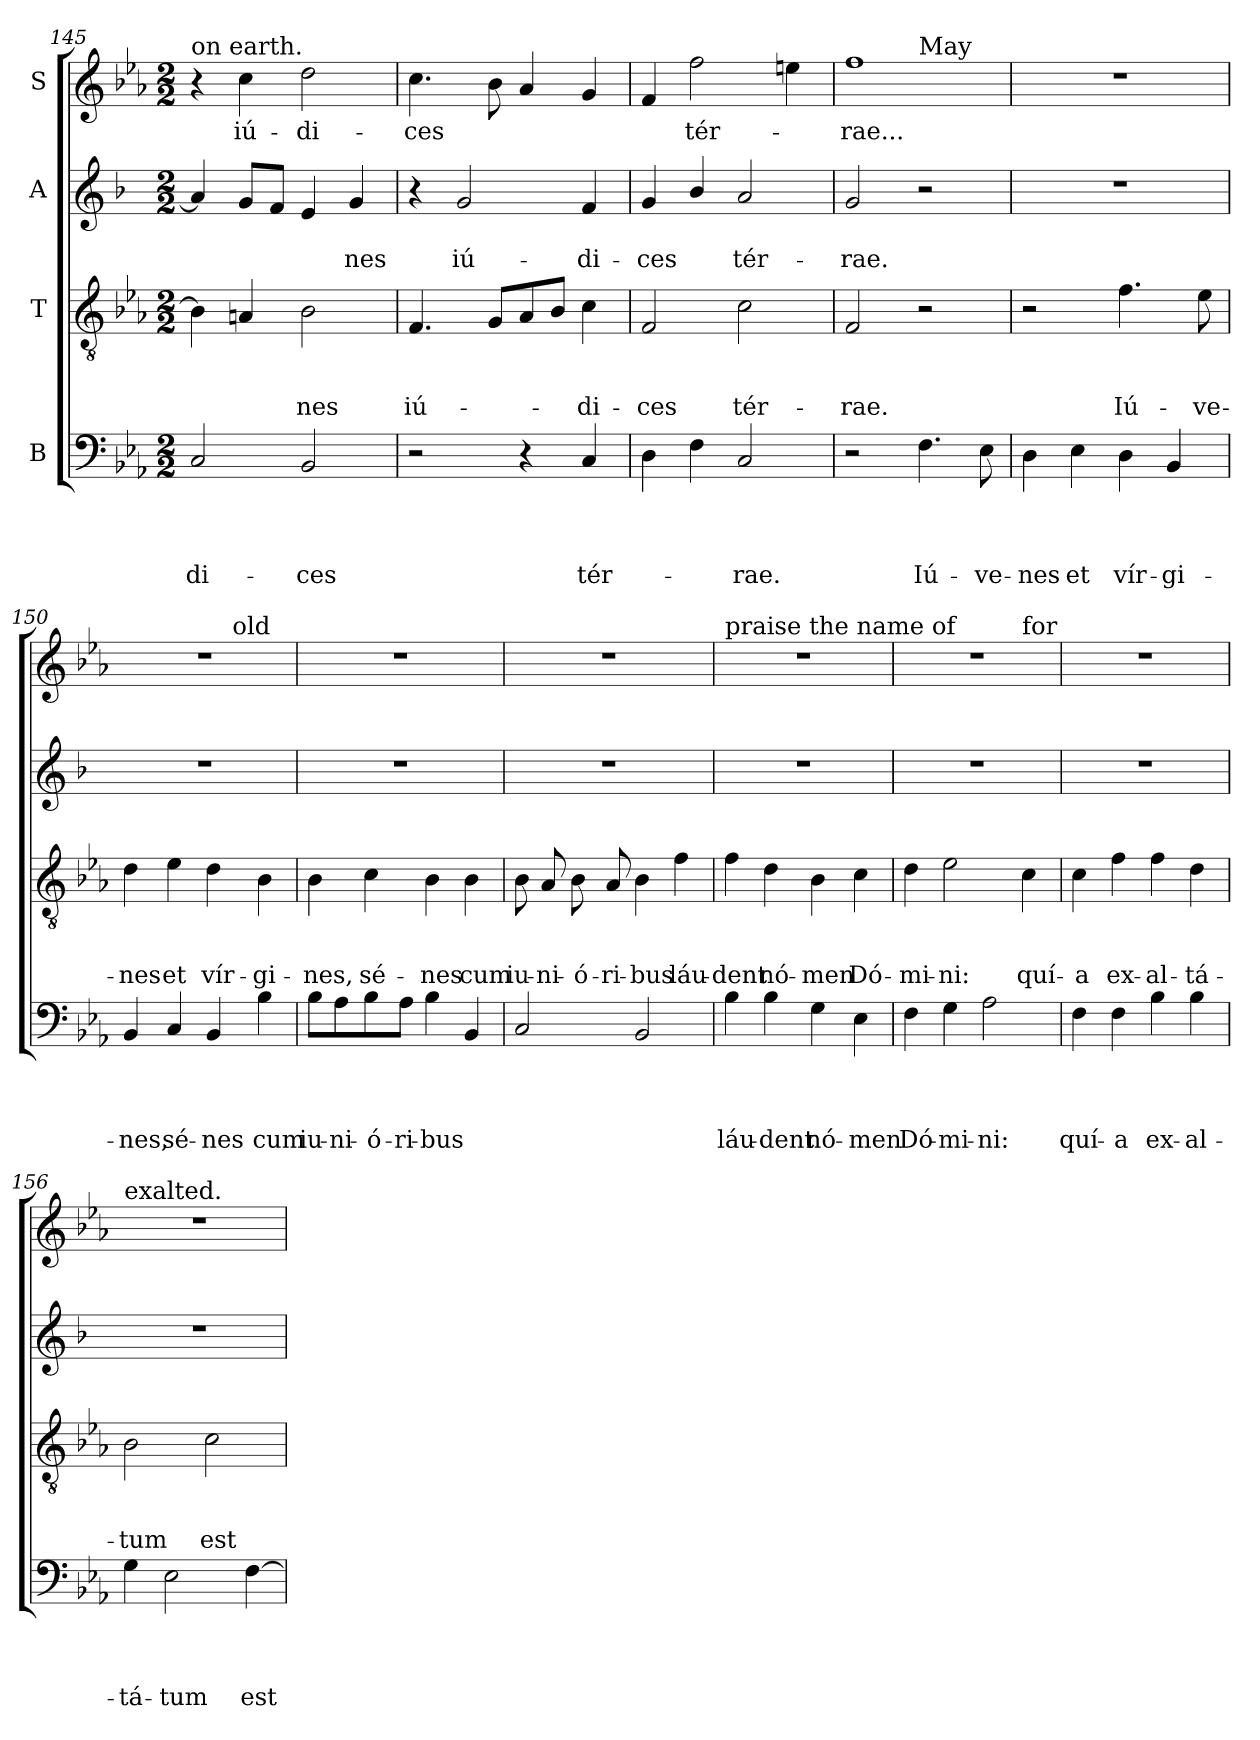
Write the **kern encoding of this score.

**kern	**text	**text	**text	**text	**kern	**text	**text	**text	**kern	**text	**text	**kern	**text
*part4	*part4	*part4	*part4	*part4	*part3	*part3	*part3	*part3	*part2	*part2	*part2	*part1	*part1
*staff4	*staff4	*staff4	*staff4	*staff4	*staff3	*staff3	*staff3	*staff3	*staff2	*staff2	*staff2	*staff1	*staff1
*I"B	*	*	*	*	*I"T	*	*	*	*I"A	*	*	*I"S	*
!!LO:PB:g=z
*clefF4	*	*	*	*	*clefGv2	*	*	*	*clefG2	*	*	*clefG2	*
*	*	*	*	*	*	*	*	*	*ITrd1c2	*	*	*	*
*k[b-e-a-]	*	*	*	*	*k[b-e-a-]	*	*	*	*k[b-e-a-]	*	*	*k[b-e-a-]	*
*E-:	*	*	*	*	*E-:	*	*	*	*E-:	*	*	*E-:	*
*M2/2	*	*	*	*	*M2/2	*	*	*	*M2/2	*	*	*M2/2	*
=145	=145	=145	=145	=145	=145	=145	=145	=145	=145	=145	=145	=145	=145
!	!	!	!	!	!	!	!	!	!	!	!	!LO:TX:a:t=on earth.	!
!	!	!	!	!LO:LY:b	!	!	!	!	!	!	!	!	!
2C/	.	.	.	-di-	4B-\]	.	.	.	4g/]	.	.	4r	.
!	!	!	!	!	!	!	!	!	!	!	!	!	!LO:LY:b
.	.	.	.	.	4A/	.	.	.	8f/L	.	.	4cc\	iú-
.	.	.	.	.	.	.	.	.	8e-/J	.	.	.	.
!	!	!	!	!LO:LY:b	!	!	!	!LO:LY:b	!	!	!	!	!LO:LY:b
2BB-/	.	.	.	-ces	2B-\	.	.	-nes	4d/	.	.	2dd\	-di-
!	!	!	!	!	!	!	!	!	!	!	!LO:LY:b	!	!
.	.	.	.	.	.	.	.	.	4f/	.	-nes	.	.
=146	=146	=146	=146	=146	=146	=146	=146	=146	=146	=146	=146	=146	=146
!	!	!	!	!	!	!	!	!LO:LY:b	!	!	!	!	!LO:LY:b
2r	.	.	.	.	4.F/	.	.	iú-	4r	.	.	4.cc\	-ces
!	!	!	!	!	!	!	!	!	!	!	!LO:LY:b	!	!
.	.	.	.	.	.	.	.	.	2f/	.	iú-	.	.
.	.	.	.	.	8G/L	.	.	.	.	.	.	8b-\	.
4r	.	.	.	.	8A-/	.	.	.	.	.	.	4a-/	.
.	.	.	.	.	8B-/J	.	.	.	.	.	.	.	.
!	!	!	!	!LO:LY:b	!	!	!	!LO:LY:b	!	!	!LO:LY:b	!	!
4C/	.	.	.	tér-	4c\	.	.	-di-	4e-/	.	-di-	4g/	.
=147	=147	=147	=147	=147	=147	=147	=147	=147	=147	=147	=147	=147	=147
!	!	!	!	!	!	!	!	!LO:LY:b	!	!	!LO:LY:b	!	!
4D\	.	.	.	.	2F/	.	.	-ces	4f/	.	-ces	4f/	.
!	!	!	!	!	!	!	!	!	!	!	!	!	!LO:LY:b
4F\	.	.	.	.	.	.	.	.	4a-/	.	.	2ff\	tér-
!	!	!	!	!LO:LY:b	!	!	!	!LO:LY:b	!	!	!LO:LY:b	!	!
2C/	.	.	.	-rae.	2c\	.	.	tér-	2g/	.	tér-	.	.
.	.	.	.	.	.	.	.	.	.	.	.	4ee\	.
=148	=148	=148	=148	=148	=148	=148	=148	=148	=148	=148	=148	=148	=148
!	!	!	!	!	!	!	!	!LO:LY:b	!	!	!LO:LY:b	!	!LO:LY:b
*	*	*	*	*	*	*	*	*	*	*	*	*^	*
2r	.	.	.	.	2F/	.	.	-rae.	2f/	.	-rae.	1ff	2ryy	-rae...
!	!	!	!	!	!	!	!	!	!	!	!	!	!LO:TX:a:t=May	!
!	!	!	!	!LO:LY:b	!	!	!	!	!	!	!	!	!	!
4.F\	.	.	.	Iú-	2r	.	.	.	2r	.	.	.	2ryy	.
!	!	!	!	!LO:LY:b	!	!	!	!	!	!	!	!	!	!
8E-\	.	.	.	-ve-	.	.	.	.	.	.	.	.	.	.
=149	=149	=149	=149	=149	=149	=149	=149	=149	=149	=149	=149	=149	=149	=149
!	!	!	!	!	!	!	!	!	!	!	!	!LO:TX:a:t=young men and	!	!
!	!	!	!	!LO:LY:b	!	!	!	!	!	!	!	!	!	!
*	*	*	*	*	*	*	*	*	*	*	*	*v	*v	*
4D\	.	.	.	-nes	2r	.	.	.	1r	.	.	1r	.
!	!	!	!	!LO:LY:b	!	!	!	!	!	!	!	!	!
4E-\	.	.	.	et	.	.	.	.	.	.	.	.	.
!	!	!	!	!LO:LY:b	!	!	!	!LO:LY:b	!	!	!	!	!
4D\	.	.	.	vír-	4.f\	.	.	Iú-	.	.	.	.	.
!	!	!	!	!LO:LY:b	!	!	!	!	!	!	!	!	!
4BB-/	.	.	.	-gi-	.	.	.	.	.	.	.	.	.
!	!	!	!	!	!	!	!	!LO:LY:b	!	!	!	!	!
.	.	.	.	.	8e-\	.	.	-ve-	.	.	.	.	.
=150	=150	=150	=150	=150	=150	=150	=150	=150	=150	=150	=150	=150	=150
!	!	!	!	!	!	!	!	!	!	!	!	!LO:TX:a:t=maidens,	!
!	!	!	!	!LO:LY:b	!	!	!	!LO:LY:b	!	!	!	!	!
*	*	*	*	*	*	*	*	*	*	*	*	*^	*
4BB-/	.	.	.	-nes,	4d\	.	.	-nes	1r	.	.	1r	2ryy	.
!	!	!	!	!LO:LY:b	!	!	!	!LO:LY:b	!	!	!	!	!	!
4C/	.	.	.	sé-	4e-\	.	.	et	.	.	.	.	.	.
!	!	!	!	!LO:LY:b	!	!	!	!LO:LY:b	!	!	!	!	!	!
4BB-/	.	.	.	-nes	4d\	.	.	vír-	.	.	.	.	8ryy	.
!	!	!	!	!	!	!	!	!	!	!	!	!	!LO:TX:a:t=old	!
.	.	.	.	.	.	.	.	.	.	.	.	.	4.ryy	.
!	!	!	!	!LO:LY:b	!	!	!	!LO:LY:b	!	!	!	!	!	!
4B-\	.	.	.	cum	4B-\	.	.	-gi-	.	.	.	.	.	.
!!LO:LB:g=z
=151	=151	=151	=151	=151	=151	=151	=151	=151	=151	=151	=151	=151	=151	=151
!	!	!	!	!	!	!	!	!	!	!	!	!LO:TX:a:t=men with children	!	!
!	!	!	!	!LO:LY:b	!	!	!	!LO:LY:b	!	!	!	!	!	!
*	*	*	*	*	*	*	*	*	*	*	*	*v	*v	*
8B-\L	.	.	.	iu-	4B-\	.	.	-nes,	1r	.	.	1r	.
!	!	!	!	!LO:LY:b	!	!	!	!	!	!	!	!	!
8A-\	.	.	.	-ni-	.	.	.	.	.	.	.	.	.
!	!	!	!	!LO:LY:b	!	!	!	!LO:LY:b	!	!	!	!	!
8B-\	.	.	.	-ó-	4c\	.	.	sé-	.	.	.	.	.
!	!	!	!	!LO:LY:b	!	!	!	!	!	!	!	!	!
8A-\J	.	.	.	-ri-	.	.	.	.	.	.	.	.	.
!	!	!	!	!LO:LY:b	!	!	!	!LO:LY:b	!	!	!	!	!
4B-\	.	.	.	-bus	4B-\	.	.	-nes	.	.	.	.	.
!	!	!	!	!	!	!	!	!LO:LY:b	!	!	!	!	!
4BB-/	.	.	.	.	4B-\	.	.	cum	.	.	.	.	.
=152	=152	=152	=152	=152	=152	=152	=152	=152	=152	=152	=152	=152	=152
!	!	!	!	!	!	!	!	!LO:LY:b	!	!	!	!	!
2C/	.	.	.	.	8B-\	.	.	iu-	1r	.	.	1r	.
!	!	!	!	!	!	!	!	!LO:LY:b	!	!	!	!	!
.	.	.	.	.	8A-/	.	.	-ni-	.	.	.	.	.
!	!	!	!	!	!	!	!	!LO:LY:b	!	!	!	!	!
.	.	.	.	.	8B-\	.	.	-ó-	.	.	.	.	.
!	!	!	!	!	!	!	!	!LO:LY:b	!	!	!	!	!
.	.	.	.	.	8A-/	.	.	-ri-	.	.	.	.	.
!	!	!	!	!	!	!	!	!LO:LY:b	!	!	!	!	!
2BB-/	.	.	.	.	4B-\	.	.	-bus	.	.	.	.	.
!	!	!	!	!	!	!	!	!LO:LY:b	!	!	!	!	!
.	.	.	.	.	4f\	.	.	láu-	.	.	.	.	.
=153	=153	=153	=153	=153	=153	=153	=153	=153	=153	=153	=153	=153	=153
!	!	!	!	!	!	!	!	!	!	!	!	!LO:TX:a:t=praise the name of	!
!	!	!	!	!LO:LY:b	!	!	!	!LO:LY:b	!	!	!	!	!
4B-\	.	.	.	láu-	4f\	.	.	-dent	1r	.	.	1r	.
!	!	!	!	!LO:LY:b	!	!	!	!LO:LY:b	!	!	!	!	!
4B-\	.	.	.	-dent	4d\	.	.	nó-	.	.	.	.	.
!	!	!	!	!LO:LY:b	!	!	!	!LO:LY:b	!	!	!	!	!
4G\	.	.	.	nó-	4B-\	.	.	-men	.	.	.	.	.
!	!	!	!	!LO:LY:b	!	!	!	!LO:LY:b	!	!	!	!	!
4E-\	.	.	.	-men	4c\	.	.	Dó-	.	.	.	.	.
=154	=154	=154	=154	=154	=154	=154	=154	=154	=154	=154	=154	=154	=154
!	!	!	!	!	!	!	!	!	!	!	!	!LO:TX:a:t=the Lord&colon;	!
!	!	!	!	!LO:LY:b	!	!	!	!LO:LY:b	!	!	!	!	!
*	*	*	*	*	*	*	*	*	*	*	*	*^	*
4F\	.	.	.	Dó-	4d\	.	.	-mi-	1r	.	.	1r	2.ryy	.
!	!	!	!	!LO:LY:b	!	!	!	!LO:LY:b	!	!	!	!	!	!
4G\	.	.	.	-mi-	2e-\	.	.	-ni:	.	.	.	.	.	.
!	!	!	!	!LO:LY:b	!	!	!	!	!	!	!	!	!	!
2A-\	.	.	.	-ni:	.	.	.	.	.	.	.	.	.	.
!	!	!	!	!	!	!	!	!	!	!	!	!	!LO:TX:a:t=for	!
!	!	!	!	!	!	!	!	!LO:LY:b	!	!	!	!	!	!
.	.	.	.	.	4c\	.	.	quí-	.	.	.	.	4ryy	.
=155	=155	=155	=155	=155	=155	=155	=155	=155	=155	=155	=155	=155	=155	=155
!	!	!	!	!	!	!	!	!	!	!	!	!LO:TX:a:t=his name alone is	!	!
!	!	!	!	!LO:LY:b	!	!	!	!LO:LY:b	!	!	!	!	!	!
*	*	*	*	*	*	*	*	*	*	*	*	*v	*v	*
4F\	.	.	.	quí-	4c\	.	.	-a	1r	.	.	1r	.
!	!	!	!	!LO:LY:b	!	!	!	!LO:LY:b	!	!	!	!	!
4F\	.	.	.	-a	4f\	.	.	ex-	.	.	.	.	.
!	!	!	!	!LO:LY:b	!	!	!	!LO:LY:b	!	!	!	!	!
4B-\	.	.	.	ex-	4f\	.	.	-al-	.	.	.	.	.
!	!	!	!	!LO:LY:b	!	!	!	!LO:LY:b	!	!	!	!	!
4B-\	.	.	.	-al-	4d\	.	.	-tá-	.	.	.	.	.
!!LO:PB:g=z
=156	=156	=156	=156	=156	=156	=156	=156	=156	=156	=156	=156	=156	=156
!	!	!	!	!	!	!	!	!	!	!	!	!LO:TX:a:t=exalted.	!
!	!	!	!	!LO:LY:b	!	!	!	!LO:LY:b	!	!	!	!	!
4G\	.	.	.	-tá-	2B-\	.	.	-tum	1r	.	.	1r	.
!	!	!	!	!LO:LY:b	!	!	!	!	!	!	!	!	!
2E-\	.	.	.	-tum	.	.	.	.	.	.	.	.	.
!	!	!	!	!	!	!	!	!LO:LY:b	!	!	!	!	!
.	.	.	.	.	2c\	.	.	est	.	.	.	.	.
!	!	!	!	!LO:LY:b	!	!	!	!	!	!	!	!	!
[4F\	.	.	.	est	.	.	.	.	.	.	.	.	.
=	=	=	=	=	=	=	=	=	=	=	=	=	=
*-	*-	*-	*-	*-	*-	*-	*-	*-	*-	*-	*-	*-	*-
